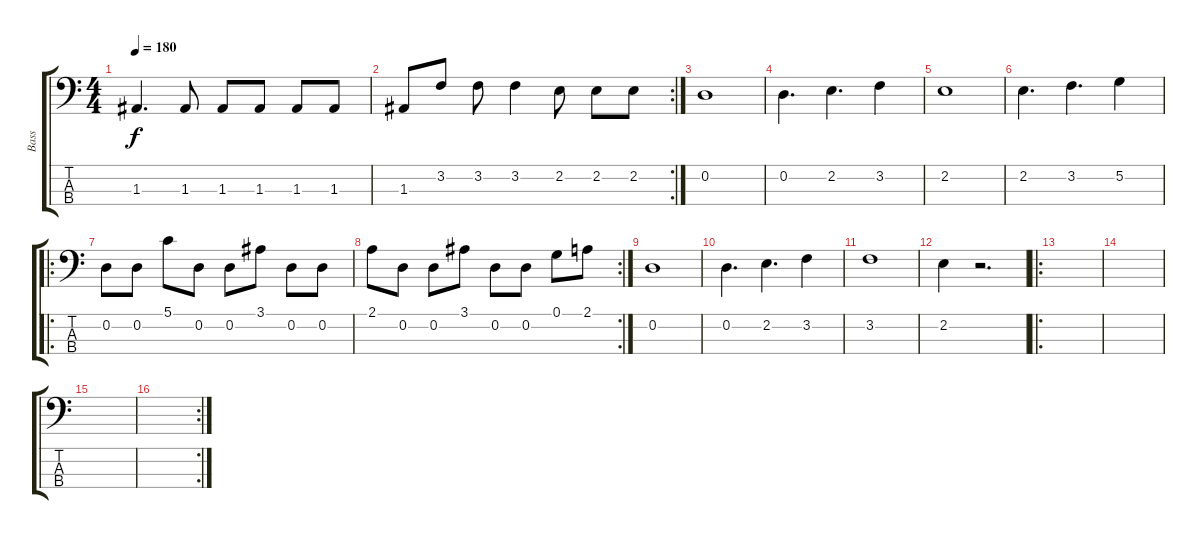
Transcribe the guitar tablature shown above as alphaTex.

\track ("Bass" "Bass") {instrument electricbasspick}
\staff {score tabs}
\tuning (G2 D2 A1 E1) {hide}
\ts (4 4)
\tempo 180
\clef f4
\ks c
1.3.4{d dy f} 1.3.8 1.3.8 1.3.8 1.3.8 1.3.8 |
\rc 2
1.3.8 3.2.8 3.2.8 3.2.4 2.2.8 2.2.8 2.2.8 |
0.2.1 |
0.2.4{d} 2.2.4{d} 3.2.4 |
2.2.1 |
2.2.4{d} 3.2.4{d} 5.2.4 |
\ro
0.2.8 0.2.8 5.1.8 0.2.8 0.2.8 3.1.8 0.2.8 0.2.8 |
\rc 2
2.1.8 0.2.8 0.2.8 3.1.8 0.2.8 0.2.8 0.1.8 2.1.8 |
0.2.1 |
0.2.4{d} 2.2.4{d} 3.2.4 |
3.2.1 |
2.2.4 r.2{d} |
\ro
|
|
|
\rc 2
